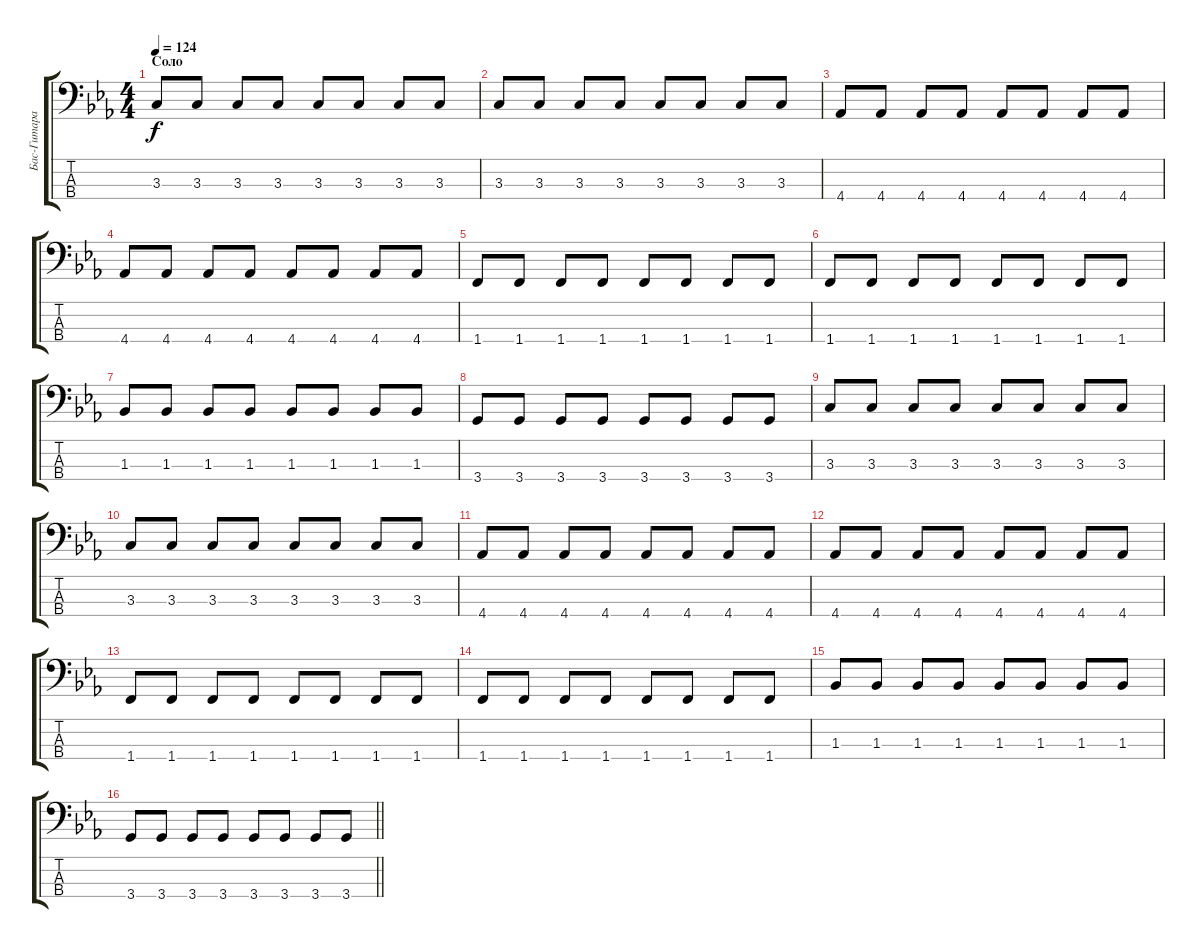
\track ("Бас-Гитара" "Бас-Гитара") {instrument electricbassfinger}
\staff {score tabs}
\tuning (G2 D2 A1 E1) {hide}
\ts (4 4)
\section ("" "Соло")
\tempo 124
\clef f4
\ks cminor
3.3.8{dy f} 3.3.8 3.3.8 3.3.8 3.3.8 3.3.8 3.3.8 3.3.8 |
3.3.8 3.3.8 3.3.8 3.3.8 3.3.8 3.3.8 3.3.8 3.3.8 |
4.4.8 4.4.8 4.4.8 4.4.8 4.4.8 4.4.8 4.4.8 4.4.8 |
4.4.8 4.4.8 4.4.8 4.4.8 4.4.8 4.4.8 4.4.8 4.4.8 |
1.4.8 1.4.8 1.4.8 1.4.8 1.4.8 1.4.8 1.4.8 1.4.8 |
1.4.8 1.4.8 1.4.8 1.4.8 1.4.8 1.4.8 1.4.8 1.4.8 |
1.3.8 1.3.8 1.3.8 1.3.8 1.3.8 1.3.8 1.3.8 1.3.8 |
3.4.8 3.4.8 3.4.8 3.4.8 3.4.8 3.4.8 3.4.8 3.4.8 |
3.3.8 3.3.8 3.3.8 3.3.8 3.3.8 3.3.8 3.3.8 3.3.8 |
3.3.8 3.3.8 3.3.8 3.3.8 3.3.8 3.3.8 3.3.8 3.3.8 |
4.4.8 4.4.8 4.4.8 4.4.8 4.4.8 4.4.8 4.4.8 4.4.8 |
4.4.8 4.4.8 4.4.8 4.4.8 4.4.8 4.4.8 4.4.8 4.4.8 |
1.4.8 1.4.8 1.4.8 1.4.8 1.4.8 1.4.8 1.4.8 1.4.8 |
1.4.8 1.4.8 1.4.8 1.4.8 1.4.8 1.4.8 1.4.8 1.4.8 |
1.3.8 1.3.8 1.3.8 1.3.8 1.3.8 1.3.8 1.3.8 1.3.8 |
\barLineRight lightlight
3.4.8 3.4.8 3.4.8 3.4.8 3.4.8 3.4.8 3.4.8 3.4.8
